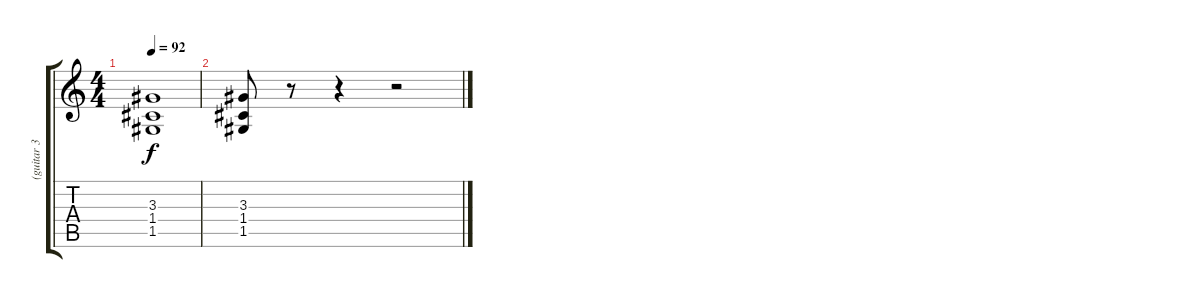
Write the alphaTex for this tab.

\track ("(guitar 3 overdub && fx)" "(guitar 3 ") {instrument overdrivenguitar}
\staff {score tabs}
\tuning (D4 A3 F3 C3 G2 D2) {hide}
\ts (4 4)
\tempo 92
\clef g2
\ks c
(3.3{t} 1.4{t} 1.5{t}).1{dy f} |
(3.3 1.4 1.5).8 r.8 r.4 r.2
